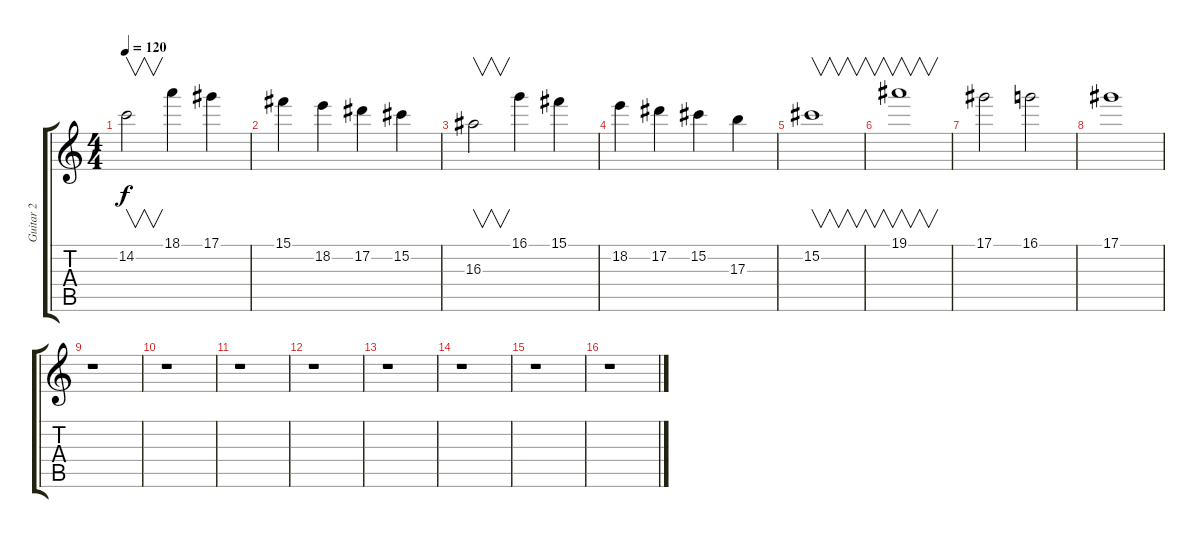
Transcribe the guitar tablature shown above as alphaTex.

\track ("Guitar 2" "Guitar 2") {instrument overdrivenguitar}
\staff {score tabs}
\tuning (Eb4 Bb3 Gb3 Db3 Ab2 Eb2) {hide}
\ts (4 4)
\tempo 120
\clef g2
\ks c
14.2.2{v dy f} 18.1.4 17.1.4 |
15.1.4 18.2.4 17.2.4 15.2.4 |
16.3.2{v} 16.1.4 15.1.4 |
18.2.4 17.2.4 15.2.4 17.3.4 |
15.2.1{v} |
19.1.1{v} |
17.1.2 16.1.2 |
17.1.1 |
r.1 |
r.1 |
r.1 |
r.1 |
r.1 |
r.1 |
r.1 |
r.1
